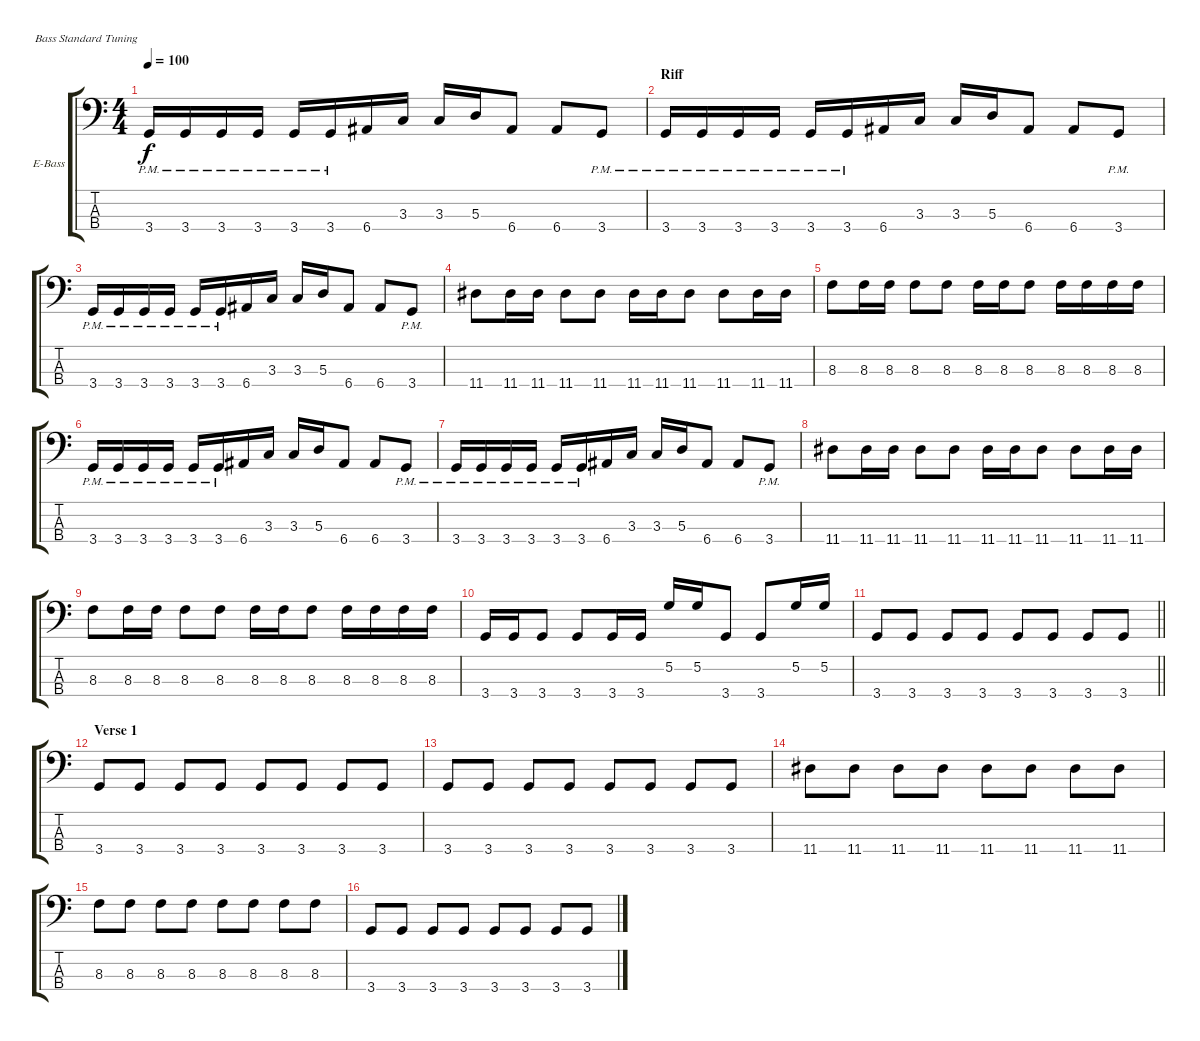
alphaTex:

\bracketExtendMode groupsimilarinstruments
\firstSystemTrackNameOrientation horizontal
\otherSystemsTrackNameOrientation horizontal
\track ("Bass" "E-Bass") {instrument electricbassfinger}
\staff {score tabs}
\tuning (G2 D2 A1 E1)
\ts (4 4)
\tempo 100
\clef f4
\scale
0.333333
\ks c
3.4{pm}.16{dy f} 3.4{pm}.16 3.4{pm}.16 3.4{pm}.16 3.4{pm}.16 3.4{pm}.16 6.4.16 3.3.16 3.3.16 5.3.16 6.4.8 6.4.8 3.4{pm}.8 |
\beaming (8 2 2 2 2)
\section ("" "Riff")
\scale
0.333333 3.4{pm}.16 3.4{pm}.16 3.4{pm}.16 3.4{pm}.16 3.4{pm}.16 3.4{pm}.16 6.4.16 3.3.16 3.3.16 5.3.16 6.4.8 6.4.8 3.4{pm}.8 |
\scale
0.333333 3.4{pm}.16 3.4{pm}.16 3.4{pm}.16 3.4{pm}.16 3.4{pm}.16 3.4{pm}.16 6.4.16 3.3.16 3.3.16 5.3.16 6.4.8 6.4.8 3.4{pm}.8 |
\scale
0.333333 11.4.8 11.4.16 11.4.16 11.4.8 11.4.8 11.4.16 11.4.16 11.4.8 11.4.8 11.4.16 11.4.16 |
\scale
0.333333 8.3.8 8.3.16 8.3.16 8.3.8 8.3.8 8.3.16 8.3.16 8.3.8 8.3.16 8.3.16 8.3.16 8.3.16 |
\scale
0.333333 3.4{pm}.16 3.4{pm}.16 3.4{pm}.16 3.4{pm}.16 3.4{pm}.16 3.4{pm}.16 6.4.16 3.3.16 3.3.16 5.3.16 6.4.8 6.4.8 3.4{pm}.8 |
\scale
0.333333 3.4{pm}.16 3.4{pm}.16 3.4{pm}.16 3.4{pm}.16 3.4{pm}.16 3.4{pm}.16 6.4.16 3.3.16 3.3.16 5.3.16 6.4.8 6.4.8 3.4{pm}.8 |
\scale
0.333333 11.4.8 11.4.16 11.4.16 11.4.8 11.4.8 11.4.16 11.4.16 11.4.8 11.4.8 11.4.16 11.4.16 |
\scale
0.333333 8.3.8 8.3.16 8.3.16 8.3.8 8.3.8 8.3.16 8.3.16 8.3.8 8.3.16 8.3.16 8.3.16 8.3.16 |
\scale
0.333333 3.4.16 3.4.16 3.4.8 3.4.8 3.4.16 3.4.16 5.2.16 5.2.16 3.4.8 3.4.8 5.2.16 5.2.16 |
\scale
0.333333
\barLineRight lightlight
3.4.8 3.4.8 3.4.8 3.4.8 3.4.8 3.4.8 3.4.8 3.4.8 |
\section ("" "Verse 1")
\scale
0.333333 3.4.8 3.4.8 3.4.8 3.4.8 3.4.8 3.4.8 3.4.8 3.4.8 |
\scale
0.333333 3.4.8 3.4.8 3.4.8 3.4.8 3.4.8 3.4.8 3.4.8 3.4.8 |
\scale
0.333333 11.4.8 11.4.8 11.4.8 11.4.8 11.4.8 11.4.8 11.4.8 11.4.8 |
\scale
0.333333 8.3.8 8.3.8 8.3.8 8.3.8 8.3.8 8.3.8 8.3.8 8.3.8 |
\scale
0.333333 3.4.8 3.4.8 3.4.8 3.4.8 3.4.8 3.4.8 3.4.8 3.4.8
